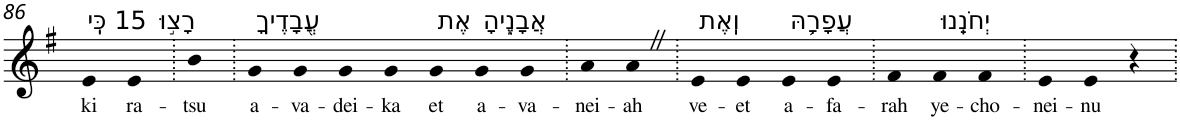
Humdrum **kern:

**kern	**text
*part1	*part1
*staff1	*staff1
*I"Piano	*
*I'Pno	*
!!LO:PB:g=z
*clefG2	*
*k[f#]	*
*G:	*
=86	=86
!LO:TX:a:t=15 כִּֽי	!
!	!LO:LY:b
4e	ki
!LO:TX:a:t=רָצ֣וּ	!
!	!LO:LY:b
4e	ra-
=87.	=87.
!	!LO:LY:b
4b	-tsu
=88.	=88.
!LO:TX:a:t=עֲ֭בָדֶיךָ	!
!	!LO:LY:b
4g	a-
!	!LO:LY:b
4g	-va-
!	!LO:LY:b
4g	-dei-
!	!LO:LY:b
4g	-ka
!LO:TX:a:t=אֶת	!
!	!LO:LY:b
4g	et
!LO:TX:a:t=אֲבָנֶ֑יהָ	!
!	!LO:LY:b
4g	a-
!	!LO:LY:b
4g	-va-
=89.	=89.
!	!LO:LY:b
4a	-nei-
!	!LO:LY:b
4aZ	-ah
=90.	=90.
!LO:TX:a:t=וְֽאֶת	!
!	!LO:LY:b
4e	ve-
!	!LO:LY:b
4e	-et
!LO:TX:a:t=עֲפָרָ֥הּ	!
!	!LO:LY:b
4e	a-
!	!LO:LY:b
4e	-fa-
=91.	=91.
!	!LO:LY:b
4f#	-rah
!LO:TX:a:t=יְחֹנֵֽנוּ	!
!	!LO:LY:b
4f#	ye-
!	!LO:LY:b
4f#	-cho-
=92.	=92.
!	!LO:LY:b
4e	-nei-
!	!LO:LY:b
4e	-nu
4r	.
=.	=.
*-	*-
